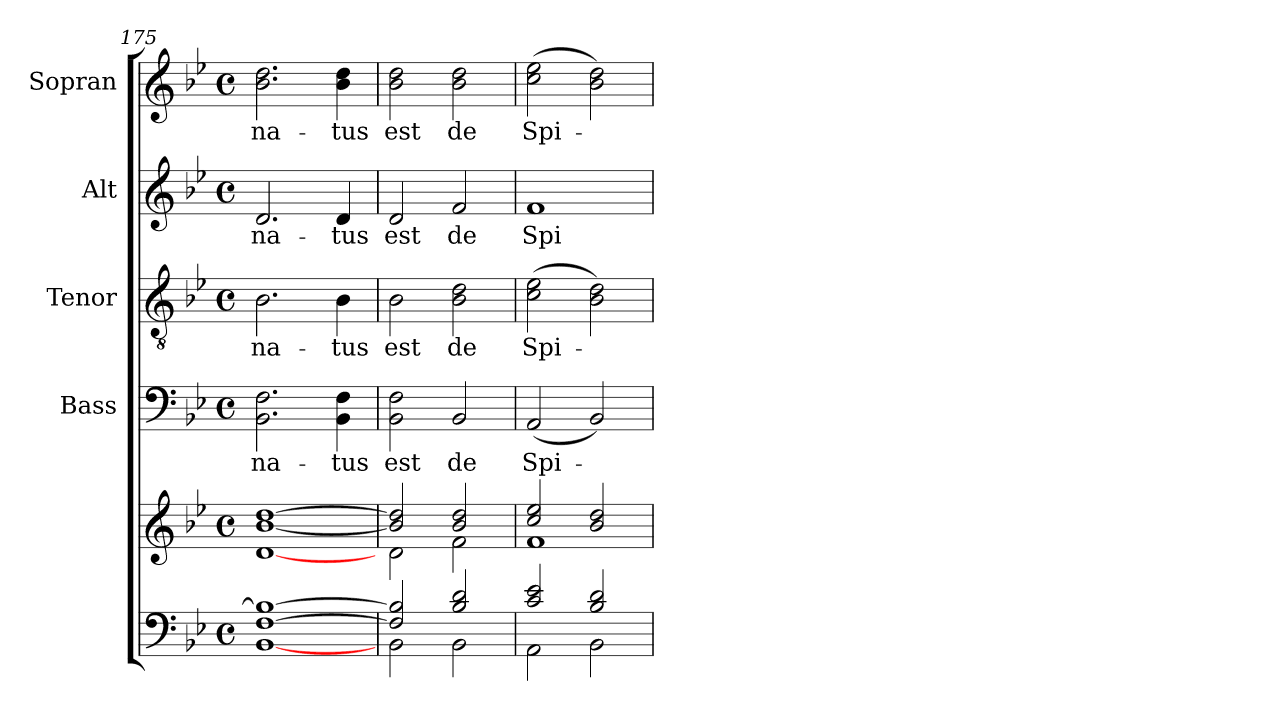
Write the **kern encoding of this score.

**kern	**kern	**kern	**text	**kern	**text	**kern	**text	**kern	**text
*part5	*part5	*part4	*part4	*part3	*part3	*part2	*part2	*part1	*part1
*staff6	*staff5	*staff4	*staff4	*staff3	*staff3	*staff2	*staff2	*staff1	*staff1
*	*	*I"Bass	*	*I"Tenor	*	*I"Alt	*	*I"Sopran	*
*	*	*I'B.	*	*I'T.	*	*I'A.	*	*I'S.	*
*clefF4	*clefG2	*clefF4	*	*clefGv2	*	*clefG2	*	*clefG2	*
*k[b-e-]	*k[b-e-]	*k[b-e-]	*	*k[b-e-]	*	*k[b-e-]	*	*k[b-e-]	*
*B-:	*B-:	*B-:	*	*B-:	*	*B-:	*	*B-:	*
*M4/4	*M4/4	*M4/4	*	*M4/4	*	*M4/4	*	*M4/4	*
*met(c)	*met(c)	*met(c)	*	*met(c)	*	*met(c)	*	*met(c)	*
=175	=175	=175	=175	=175	=175	=175	=175	=175	=175
!	!	!	!LO:LY:b	!	!LO:LY:b	!	!LO:LY:b	!	!LO:LY:b
[1BB- [1F 1B-_	[1d [1b- [1dd	2.BB-\ 2.F\	-na-	2.B-\	-na-	2.d/	-na-	2.b-\ 2.dd\	-na-
!	!	!	!LO:LY:b	!	!LO:LY:b	!	!LO:LY:b	!	!LO:LY:b
.	.	4BB-\ 4F\	-tus	4B-\	-tus	4d/	-tus	4b-\ 4dd\	-tus
=176	=176	=176	=176	=176	=176	=176	=176	=176	=176
*^	*^	*	*	*	*	*	*	*	*
!	!	!	!	!	!LO:LY:b	!	!LO:LY:b	!	!LO:LY:b	!	!LO:LY:b
2F/] 2B-/]	2BB-\	2b-/] 2dd/]	2d\	2BB-\ 2F\	est	2B-\	est	2d/	est	2b-\ 2dd\	est
!	!	!	!	!	!LO:LY:b	!	!LO:LY:b	!	!LO:LY:b	!	!LO:LY:b
2B-/ 2d/	2BB-\	2b-/ 2dd/	2f\	2BB-/	de	2B-\ 2d\	de	2f/	de	2b-\ 2dd\	de
=177	=177	=177	=177	=177	=177	=177	=177	=177	=177	=177	=177
!	!	!	!	!	!LO:LY:b	!	!LO:LY:b	!	!LO:LY:b	!	!LO:LY:b
2c/ 2e-/	2AA\	2cc/ 2ee-/	1f	(<2AA/	Spi-	(>2c\ 2e-\	Spi-	1f	Spi-	(>2cc\ 2ee-\	Spi-
2B-/ 2d/	2BB-\	2b-/ 2dd/	.	2BB-/)	.	2B-\ 2d\)	.	.	.	2b-\ 2dd\)	.
*v	*v	*	*	*	*	*	*	*	*	*	*
*	*v	*v	*	*	*	*	*	*	*	*
=	=	=	=	=	=	=	=	=	=
*-	*-	*-	*-	*-	*-	*-	*-	*-	*-
